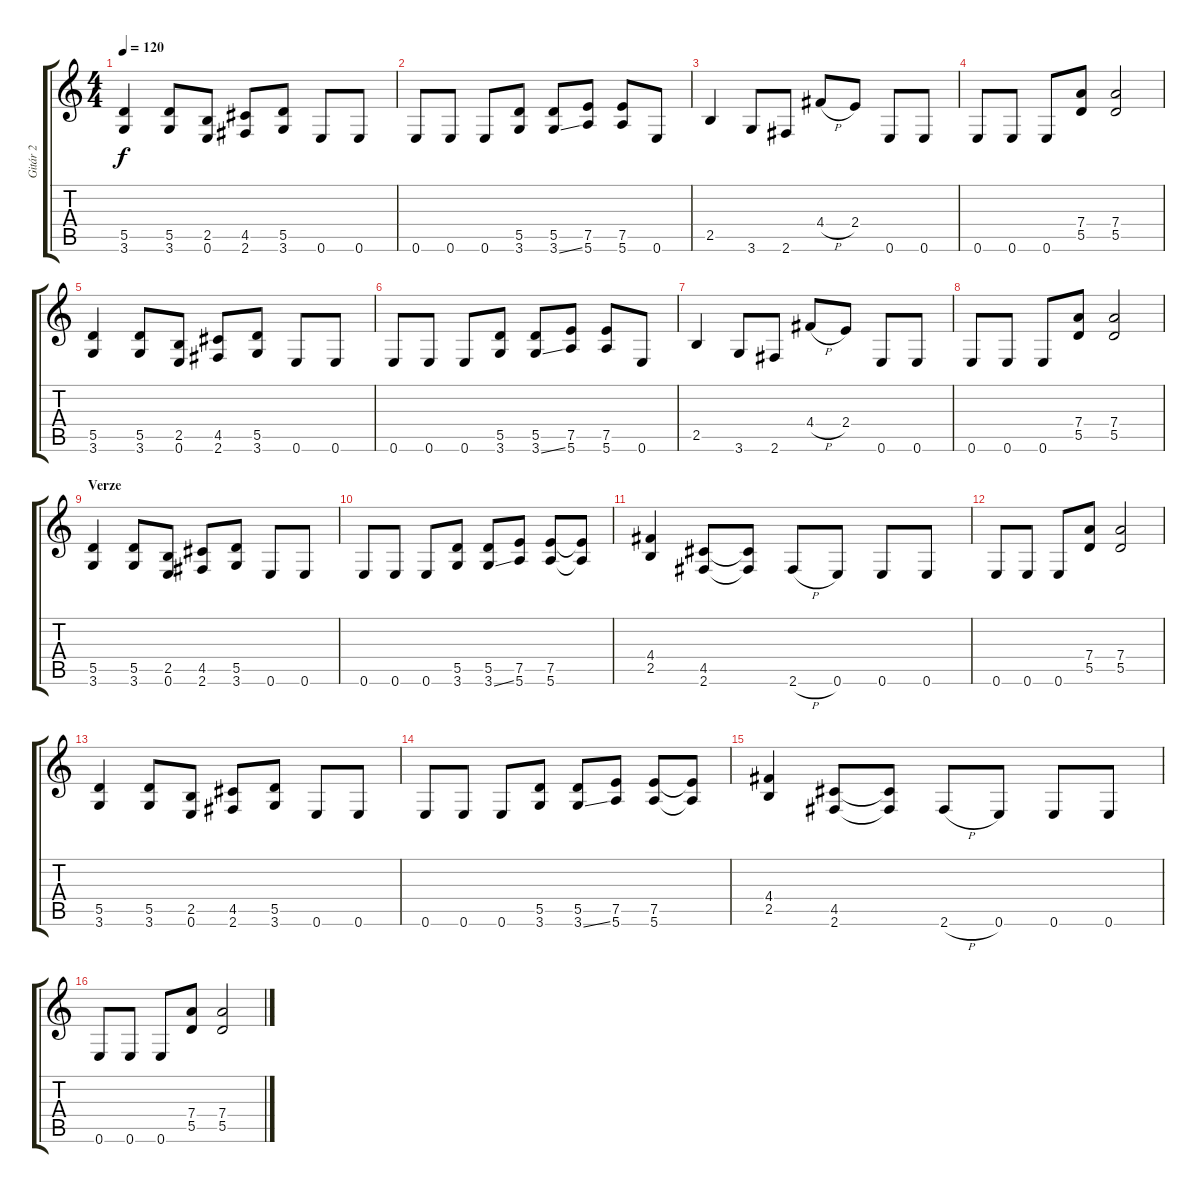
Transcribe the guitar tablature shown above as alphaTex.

\track ("Gitár 2" "Gitár 2") {instrument overdrivenguitar}
\staff {score tabs}
\tuning (E4 B3 G3 D3 A2 E2) {hide}
\ts (4 4)
\tempo 120
\clef g2
\ks c
(5.5 3.6).4{dy f} (5.5 3.6).8 (2.5 0.6).8 (4.5 2.6).8 (5.5 3.6).8 0.6.8 0.6.8 |
0.6.8 0.6.8 0.6.8 (5.5 3.6).8 (5.5 3.6{ss}).8 (7.5 5.6).8 (7.5 5.6).8 0.6.8 |
2.5.4 3.6.8 2.6.8 4.4{h}.8 2.4.8 0.6.8 0.6.8 |
0.6.8 0.6.8 0.6.8 (7.4 5.5).8 (7.4 5.5).2 |
(5.5 3.6).4 (5.5 3.6).8 (2.5 0.6).8 (4.5 2.6).8 (5.5 3.6).8 0.6.8 0.6.8 |
0.6.8 0.6.8 0.6.8 (5.5 3.6).8 (5.5 3.6{ss}).8 (7.5 5.6).8 (7.5 5.6).8 0.6.8 |
2.5.4 3.6.8 2.6.8 4.4{h}.8 2.4.8 0.6.8 0.6.8 |
0.6.8 0.6.8 0.6.8 (7.4 5.5).8 (7.4 5.5).2 |
\section ("" "Verze")
(5.5 3.6).4 (5.5 3.6).8 (2.5 0.6).8 (4.5 2.6).8 (5.5 3.6).8 0.6.8 0.6.8 |
0.6.8 0.6.8 0.6.8 (5.5 3.6).8 (5.5 3.6{ss}).8 (7.5 5.6).8 (7.5 5.6).8 (7.5{t} 5.6{t}).8 |
(4.4 2.5).4 (4.5 2.6).8 (4.5{t} 2.6{t}).8 2.6{h}.8 0.6.8 0.6.8 0.6.8 |
0.6.8 0.6.8 0.6.8 (7.4 5.5).8 (7.4 5.5).2 |
(5.5 3.6).4 (5.5 3.6).8 (2.5 0.6).8 (4.5 2.6).8 (5.5 3.6).8 0.6.8 0.6.8 |
0.6.8 0.6.8 0.6.8 (5.5 3.6).8 (5.5 3.6{ss}).8 (7.5 5.6).8 (7.5 5.6).8 (7.5{t} 5.6{t}).8 |
(4.4 2.5).4 (4.5 2.6).8 (4.5{t} 2.6{t}).8 2.6{h}.8 0.6.8 0.6.8 0.6.8 |
0.6.8 0.6.8 0.6.8 (7.4 5.5).8 (7.4 5.5).2
